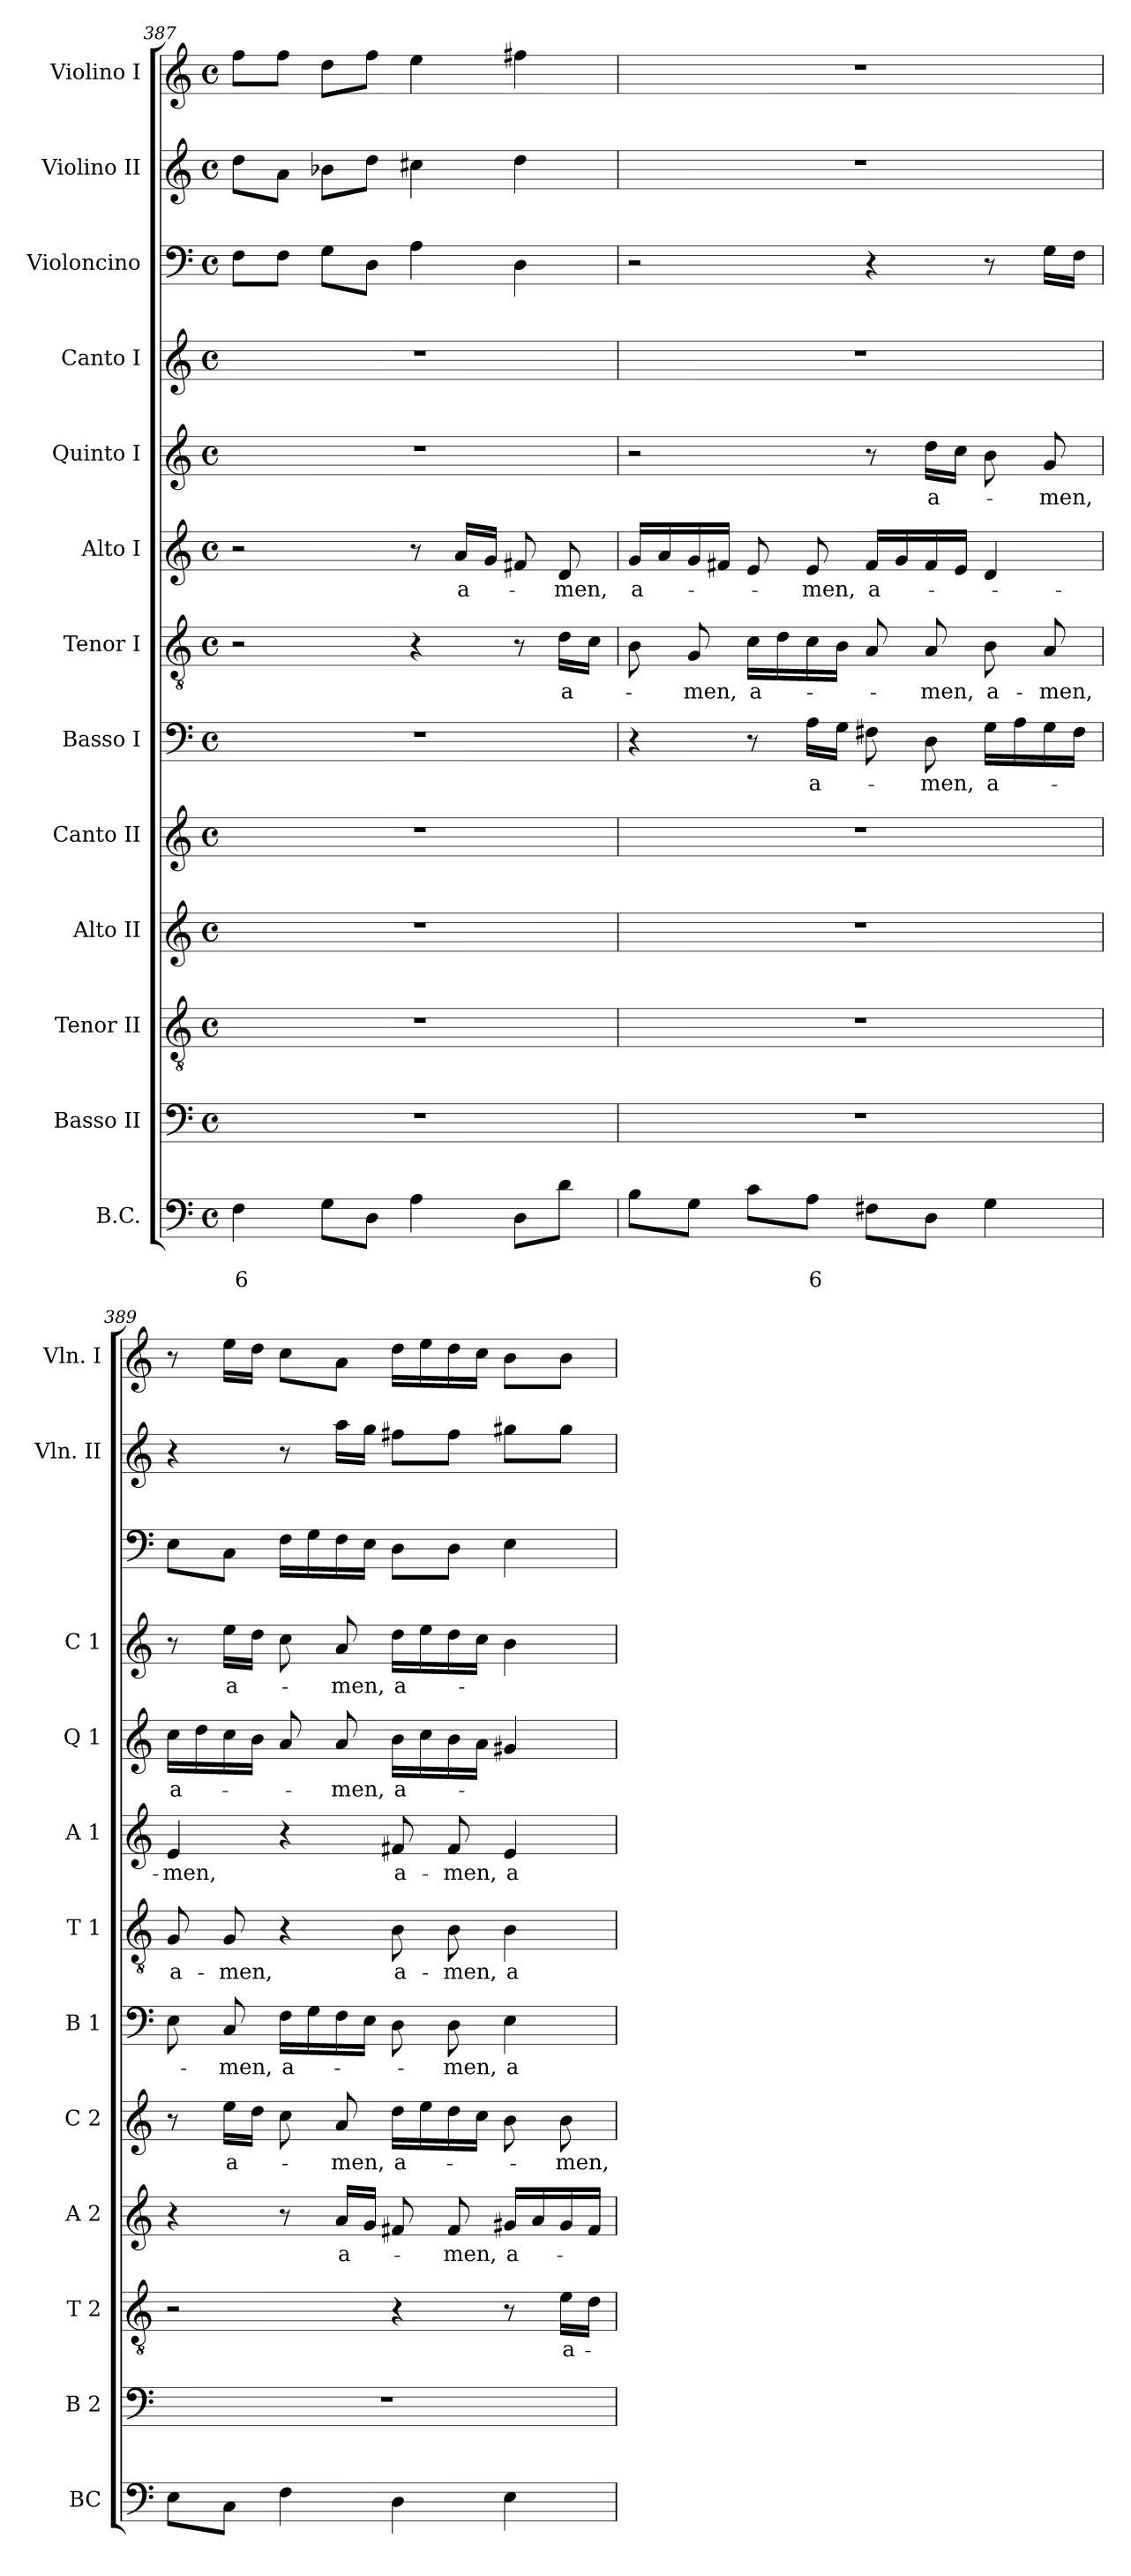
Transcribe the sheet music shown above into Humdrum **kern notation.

**kern	**text	**text	**kern	**kern	**text	**kern	**text	**kern	**text	**kern	**text	**kern	**text	**kern	**text	**kern	**text	**kern	**text	**kern	**kern	**kern
*part13	*part13	*part13	*part12	*part11	*part11	*part10	*part10	*part9	*part9	*part8	*part8	*part7	*part7	*part6	*part6	*part5	*part5	*part4	*part4	*part3	*part2	*part1
*staff13	*staff13	*staff13	*staff12	*staff11	*staff11	*staff10	*staff10	*staff9	*staff9	*staff8	*staff8	*staff7	*staff7	*staff6	*staff6	*staff5	*staff5	*staff4	*staff4	*staff3	*staff2	*staff1
*I"B.C.	*	*	*I"Basso II	*I"Tenor II	*	*I"Alto II	*	*I"Canto II	*	*I"Basso I	*	*I"Tenor I	*	*I"Alto I	*	*I"Quinto I	*	*I"Canto I	*	*I"Violoncino	*I"Violino II	*I"Violino I
*I'BC	*	*	*I'B 2	*I'T 2	*	*I'A 2	*	*I'C 2	*	*I'B 1	*	*I'T 1	*	*I'A 1	*	*I'Q 1	*	*I'C 1	*	*	*I'Vln. II	*I'Vln. I
*clefF4	*	*	*clefF4	*clefGv2	*	*clefG2	*	*clefG2	*	*clefF4	*	*clefGv2	*	*clefG2	*	*clefG2	*	*clefG2	*	*clefF4	*clefG2	*clefG2
*k[]	*	*	*k[]	*k[]	*	*k[]	*	*k[]	*	*k[]	*	*k[]	*	*k[]	*	*k[]	*	*k[]	*	*k[]	*k[]	*k[]
*C:	*	*	*C:	*C:	*	*C:	*	*C:	*	*C:	*	*C:	*	*C:	*	*C:	*	*C:	*	*C:	*C:	*C:
*M4/4	*	*	*M4/4	*M4/4	*	*M4/4	*	*M4/4	*	*M4/4	*	*M4/4	*	*M4/4	*	*M4/4	*	*M4/4	*	*M4/4	*M4/4	*M4/4
*met(c)	*	*	*met(c)	*met(c)	*	*met(c)	*	*met(c)	*	*met(c)	*	*met(c)	*	*met(c)	*	*met(c)	*	*met(c)	*	*met(c)	*met(c)	*met(c)
=387	=387	=387	=387	=387	=387	=387	=387	=387	=387	=387	=387	=387	=387	=387	=387	=387	=387	=387	=387	=387	=387	=387
!	!	!LO:LY:b	!	!	!	!	!	!	!	!	!	!	!	!	!	!	!	!	!	!	!	!
4F\	.	6	1r	1r	.	1r	.	1r	.	1r	.	2r	.	2r	.	1r	.	1r	.	8F\L	8dd\L	8ff\L
.	.	.	.	.	.	.	.	.	.	.	.	.	.	.	.	.	.	.	.	8F\J	8a\J	8ff\J
8G\L	.	.	.	.	.	.	.	.	.	.	.	.	.	.	.	.	.	.	.	8G\L	8b-X\L	8dd\L
8D\J	.	.	.	.	.	.	.	.	.	.	.	.	.	.	.	.	.	.	.	8D\J	8dd\J	8ff\J
4A\	.	.	.	.	.	.	.	.	.	.	.	4r	.	8r	.	.	.	.	.	4A\	4cc#X\	4ee\
!	!	!	!	!	!	!	!	!	!	!	!	!	!	!	!LO:LY:b	!	!	!	!	!	!	!
.	.	.	.	.	.	.	.	.	.	.	.	.	.	16a/LL	a-	.	.	.	.	.	.	.
.	.	.	.	.	.	.	.	.	.	.	.	.	.	16g/JJ	.	.	.	.	.	.	.	.
8D\L	.	.	.	.	.	.	.	.	.	.	.	8r	.	8f#X/	.	.	.	.	.	4D\	4dd\	4ff#X\
!	!	!	!	!	!	!	!	!	!	!	!	!	!LO:LY:b	!	!	!	!	!	!	!	!	!
!	!	!	!	!	!	!	!	!	!	!	!	!	!	!	!LO:LY:b	!	!	!	!	!	!	!
8d\J	.	.	.	.	.	.	.	.	.	.	.	16d\LL	a-	8d/	-men,	.	.	.	.	.	.	.
.	.	.	.	.	.	.	.	.	.	.	.	16c\JJ	.	.	.	.	.	.	.	.	.	.
!!LO:PB:g=z
=388	=388	=388	=388	=388	=388	=388	=388	=388	=388	=388	=388	=388	=388	=388	=388	=388	=388	=388	=388	=388	=388	=388
!	!	!	!	!	!	!	!	!	!	!	!	!	!	!	!LO:LY:b	!	!	!	!	!	!	!
8B\L	.	.	1r	1r	.	1r	.	1r	.	4r	.	8B\	.	16g/LL	a-	2r	.	1r	.	2r	1r	1r
.	.	.	.	.	.	.	.	.	.	.	.	.	.	16a/	.	.	.	.	.	.	.	.
!	!	!	!	!	!	!	!	!	!	!	!	!	!LO:LY:b	!	!	!	!	!	!	!	!	!
8G\J	.	.	.	.	.	.	.	.	.	.	.	8G/	-men,	16g/	.	.	.	.	.	.	.	.
.	.	.	.	.	.	.	.	.	.	.	.	.	.	16f#X/JJ	.	.	.	.	.	.	.	.
!	!	!	!	!	!	!	!	!	!	!	!	!	!LO:LY:b	!	!	!	!	!	!	!	!	!
8c\L	.	.	.	.	.	.	.	.	.	8r	.	16c\LL	a-	8e/	.	.	.	.	.	.	.	.
.	.	.	.	.	.	.	.	.	.	.	.	16d\	.	.	.	.	.	.	.	.	.	.
!	!	!LO:LY:b	!	!	!	!	!	!	!	!	!	!	!	!	!	!	!	!	!	!	!	!
!	!	!	!	!	!	!	!	!	!	!	!LO:LY:b	!	!	!	!	!	!	!	!	!	!	!
!	!	!	!	!	!	!	!	!	!	!	!	!	!	!	!LO:LY:b	!	!	!	!	!	!	!
8A\J	.	6	.	.	.	.	.	.	.	16A\LL	a-	16c\	.	8e/	-men,	.	.	.	.	.	.	.
.	.	.	.	.	.	.	.	.	.	16G\JJ	.	16B\JJ	.	.	.	.	.	.	.	.	.	.
!	!	!	!	!	!	!	!	!	!	!	!	!	!	!	!LO:LY:b	!	!	!	!	!	!	!
8F#X\L	.	.	.	.	.	.	.	.	.	8F#X\	.	8A/	.	16f#/LL	a-	8r	.	.	.	4r	.	.
.	.	.	.	.	.	.	.	.	.	.	.	.	.	16g/	.	.	.	.	.	.	.	.
!	!	!	!	!	!	!	!	!	!	!	!LO:LY:b	!	!	!	!	!	!	!	!	!	!	!
!	!	!	!	!	!	!	!	!	!	!	!	!	!LO:LY:b	!	!	!	!	!	!	!	!	!
!	!	!	!	!	!	!	!	!	!	!	!	!	!	!	!	!	!LO:LY:b	!	!	!	!	!
8D\J	.	.	.	.	.	.	.	.	.	8D\	-men,	8A/	-men,	16f#/	.	16dd\LL	a-	.	.	.	.	.
.	.	.	.	.	.	.	.	.	.	.	.	.	.	16e/JJ	.	16cc\JJ	.	.	.	.	.	.
!	!	!	!	!	!	!	!	!	!	!	!LO:LY:b	!	!	!	!	!	!	!	!	!	!	!
!	!	!	!	!	!	!	!	!	!	!	!	!	!LO:LY:b	!	!	!	!	!	!	!	!	!
4G\	.	.	.	.	.	.	.	.	.	16G\LL	a-	8B\	a-	4d/	.	8b\	.	.	.	8r	.	.
.	.	.	.	.	.	.	.	.	.	16A\	.	.	.	.	.	.	.	.	.	.	.	.
!	!	!	!	!	!	!	!	!	!	!	!	!	!LO:LY:b	!	!	!	!	!	!	!	!	!
!	!	!	!	!	!	!	!	!	!	!	!	!	!	!	!	!	!LO:LY:b	!	!	!	!	!
.	.	.	.	.	.	.	.	.	.	16G\	.	8A/	-men,	.	.	8g/	-men,	.	.	16G\LL	.	.
.	.	.	.	.	.	.	.	.	.	16F#\JJ	.	.	.	.	.	.	.	.	.	16F\JJ	.	.
=389	=389	=389	=389	=389	=389	=389	=389	=389	=389	=389	=389	=389	=389	=389	=389	=389	=389	=389	=389	=389	=389	=389
!	!	!	!	!	!	!	!	!	!	!	!	!	!LO:LY:b	!	!	!	!	!	!	!	!	!
!	!	!	!	!	!	!	!	!	!	!	!	!	!	!	!LO:LY:b	!	!	!	!	!	!	!
!	!	!	!	!	!	!	!	!	!	!	!	!	!	!	!	!	!LO:LY:b	!	!	!	!	!
8E\L	.	.	1r	2r	.	4r	.	8r	.	8E\	.	8G/	a-	4e/	-men,	16cc\LL	a-	8r	.	8E\L	4r	8r
.	.	.	.	.	.	.	.	.	.	.	.	.	.	.	.	16dd\	.	.	.	.	.	.
!	!	!	!	!	!	!	!	!	!LO:LY:b	!	!	!	!	!	!	!	!	!	!	!	!	!
!	!	!	!	!	!	!	!	!	!	!	!LO:LY:b	!	!	!	!	!	!	!	!	!	!	!
!	!	!	!	!	!	!	!	!	!	!	!	!	!LO:LY:b	!	!	!	!	!	!	!	!	!
!	!	!	!	!	!	!	!	!	!	!	!	!	!	!	!	!	!	!	!LO:LY:b	!	!	!
8C\J	.	.	.	.	.	.	.	16ee\LL	a-	8C/	-men,	8G/	-men,	.	.	16cc\	.	16ee\LL	a-	8C\J	.	16ee\LL
.	.	.	.	.	.	.	.	16dd\JJ	.	.	.	.	.	.	.	16b\JJ	.	16dd\JJ	.	.	.	16dd\JJ
!	!	!	!	!	!	!	!	!	!	!	!LO:LY:b	!	!	!	!	!	!	!	!	!	!	!
4F\	.	.	.	.	.	8r	.	8cc\	.	16F\LL	a-	4r	.	4r	.	8a/	.	8cc\	.	16F\LL	8r	8cc\L
.	.	.	.	.	.	.	.	.	.	16G\	.	.	.	.	.	.	.	.	.	16G\	.	.
!	!	!	!	!	!	!	!LO:LY:b	!	!	!	!	!	!	!	!	!	!	!	!	!	!	!
!	!	!	!	!	!	!	!	!	!LO:LY:b	!	!	!	!	!	!	!	!	!	!	!	!	!
!	!	!	!	!	!	!	!	!	!	!	!	!	!	!	!	!	!LO:LY:b	!	!	!	!	!
!	!	!	!	!	!	!	!	!	!	!	!	!	!	!	!	!	!	!	!LO:LY:b	!	!	!
.	.	.	.	.	.	16a/LL	a-	8a/	-men,	16F\	.	.	.	.	.	8a/	-men,	8a/	-men,	16F\	16aa\LL	8a\J
.	.	.	.	.	.	16g/JJ	.	.	.	16E\JJ	.	.	.	.	.	.	.	.	.	16E\JJ	16gg\JJ	.
!	!	!	!	!	!	!	!	!	!LO:LY:b	!	!	!	!	!	!	!	!	!	!	!	!	!
!	!	!	!	!	!	!	!	!	!	!	!	!	!LO:LY:b	!	!	!	!	!	!	!	!	!
!	!	!	!	!	!	!	!	!	!	!	!	!	!	!	!LO:LY:b	!	!	!	!	!	!	!
!	!	!	!	!	!	!	!	!	!	!	!	!	!	!	!	!	!LO:LY:b	!	!	!	!	!
!	!	!	!	!	!	!	!	!	!	!	!	!	!	!	!	!	!	!	!LO:LY:b	!	!	!
4D\	.	.	.	4r	.	8f#X/	.	16dd\LL	a-	8D\	.	8B\	a-	8f#X/	a-	16b\LL	a-	16dd\LL	a-	8D\L	8ff#X\L	16dd\LL
.	.	.	.	.	.	.	.	16ee\	.	.	.	.	.	.	.	16cc\	.	16ee\	.	.	.	16ee\
!	!	!	!	!	!	!	!LO:LY:b	!	!	!	!	!	!	!	!	!	!	!	!	!	!	!
!	!	!	!	!	!	!	!	!	!	!	!LO:LY:b	!	!	!	!	!	!	!	!	!	!	!
!	!	!	!	!	!	!	!	!	!	!	!	!	!LO:LY:b	!	!	!	!	!	!	!	!	!
!	!	!	!	!	!	!	!	!	!	!	!	!	!	!	!LO:LY:b	!	!	!	!	!	!	!
.	.	.	.	.	.	8f#/	-men,	16dd\	.	8D\	-men,	8B\	-men,	8f#/	-men,	16b\	.	16dd\	.	8D\J	8ff#\J	16dd\
.	.	.	.	.	.	.	.	16cc\JJ	.	.	.	.	.	.	.	16a\JJ	.	16cc\JJ	.	.	.	16cc\JJ
!	!	!	!	!	!	!	!LO:LY:b	!	!	!	!	!	!	!	!	!	!	!	!	!	!	!
!	!	!	!	!	!	!	!	!	!	!	!LO:LY:b	!	!	!	!	!	!	!	!	!	!	!
!	!	!	!	!	!	!	!	!	!	!	!	!	!LO:LY:b	!	!	!	!	!	!	!	!	!
!	!	!	!	!	!	!	!	!	!	!	!	!	!	!	!LO:LY:b	!	!	!	!	!	!	!
4E\	.	.	.	8r	.	16g#X/LL	a-	8b\	.	4E\	a-	4B\	a-	4e/	a-	4g#X/	.	4b\	.	4E\	8gg#X\L	8b\L
.	.	.	.	.	.	16a/	.	.	.	.	.	.	.	.	.	.	.	.	.	.	.	.
!	!	!	!	!	!LO:LY:b	!	!	!	!	!	!	!	!	!	!	!	!	!	!	!	!	!
!	!	!	!	!	!	!	!	!	!LO:LY:b	!	!	!	!	!	!	!	!	!	!	!	!	!
.	.	.	.	16e\LL	a-	16g#/	.	8b\	-men,	.	.	.	.	.	.	.	.	.	.	.	8gg#\J	8b\J
.	.	.	.	16d\JJ	.	16f#/JJ	.	.	.	.	.	.	.	.	.	.	.	.	.	.	.	.
=	=	=	=	=	=	=	=	=	=	=	=	=	=	=	=	=	=	=	=	=	=	=
*-	*-	*-	*-	*-	*-	*-	*-	*-	*-	*-	*-	*-	*-	*-	*-	*-	*-	*-	*-	*-	*-	*-
